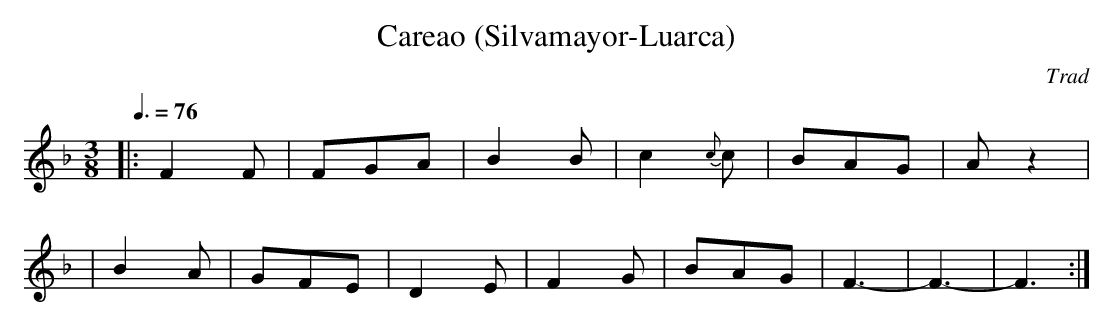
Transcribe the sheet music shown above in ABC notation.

X:1
T:Careao (Silvamayor-Luarca)
C:Trad
M:3/8
L:1/8
Q:3/8=76
K:F
|: F2 F|FGA|B2 B|c2{c} c|BAG|A z2|
|B2 A|GFE|D2 E|F2 G|BAG|F3-|F3-|F3 :|
